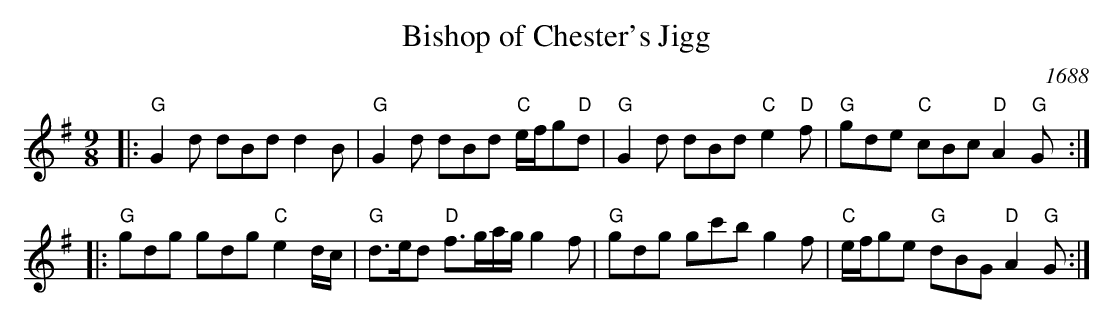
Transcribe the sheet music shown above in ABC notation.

X:1
T: Bishop of Chester's Jigg
O: 1688
M: 9/8
L: 1/8
K: G
|: "G"G2d dBd d2B | "G"G2d dBd "C"e/f/g"D"d \
|  "G"G2d dBd "C"e2"D"f | "G"gde "C"cBc "D"A2"G"G :|
|: "G"gdg gdg "C"e2d/c/ | "G"d>ed "D"f>ga/g/ g2f \
|  "G"gdg gc'b g2f | "C"e/f/ge "G"dBG "D"A2"G"G :|
